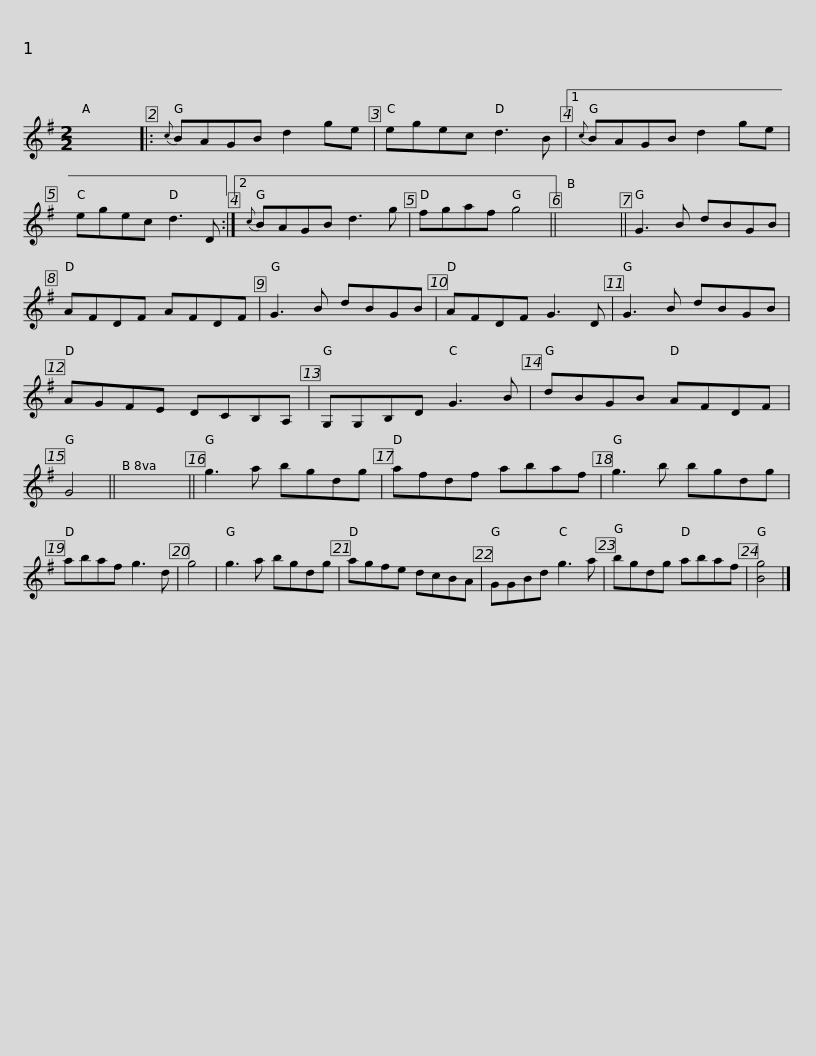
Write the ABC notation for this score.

X:1
L:1/8
M:2/2
I:linebreak $
K:G
V:1 treble
V:1
 x8 |:{c} BAGB d2 ge | egec d3 B |1{c} BAGB d2 ge | egec d3 D :|2 %5
{c} BAGB d3 g |$ fgaf g4 || x8 || G3 B dBGB | AFDF AFDF | %10
 G3 B dBGB | AFDF G3 D | G3 B dBGB |$ AGFE DCB,A, | G,G,B,D G3 B | %15
 dBGB AFDF | G4 || x8 || g3 a bgdg | afdf abaf |$ %20
 g3 b bgdg | abaf g3 d | g4 | g3 a bgdg | agfe dcBA | %25
 GGBd g3 a |$ bgdg abaf | [Bg]4 |] %28
